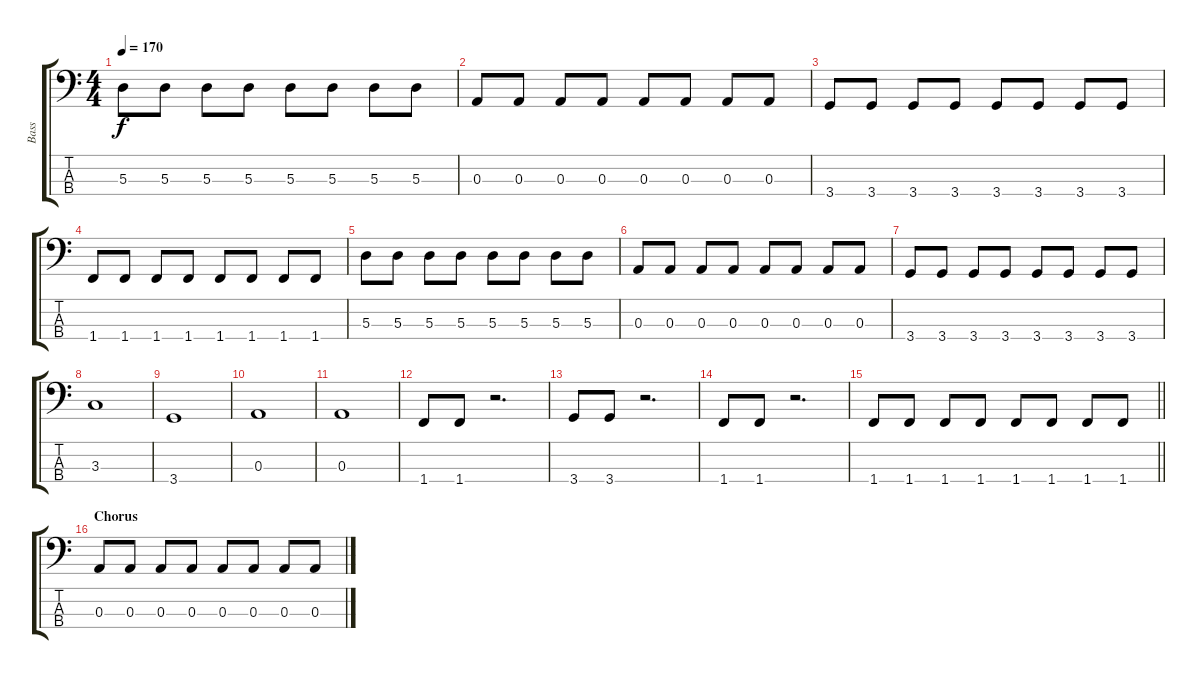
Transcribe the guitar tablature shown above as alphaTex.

\track ("Bass" "Bass") {instrument electricbassfinger}
\staff {score tabs}
\tuning (G2 D2 A1 E1) {hide}
\ts (4 4)
\tempo 170
\clef f4
\ks c
5.3.8{dy f} 5.3.8 5.3.8 5.3.8 5.3.8 5.3.8 5.3.8 5.3.8 |
0.3.8 0.3.8 0.3.8 0.3.8 0.3.8 0.3.8 0.3.8 0.3.8 |
3.4.8 3.4.8 3.4.8 3.4.8 3.4.8 3.4.8 3.4.8 3.4.8 |
1.4.8 1.4.8 1.4.8 1.4.8 1.4.8 1.4.8 1.4.8 1.4.8 |
5.3.8 5.3.8 5.3.8 5.3.8 5.3.8 5.3.8 5.3.8 5.3.8 |
0.3.8 0.3.8 0.3.8 0.3.8 0.3.8 0.3.8 0.3.8 0.3.8 |
3.4.8 3.4.8 3.4.8 3.4.8 3.4.8 3.4.8 3.4.8 3.4.8 |
3.3.1 |
3.4.1 |
0.3.1 |
0.3.1 |
1.4.8 1.4.8 r.2{d} |
3.4.8 3.4.8 r.2{d} |
1.4.8 1.4.8 r.2{d volume 0} |
\barLineRight lightlight
1.4.8{volume 16} 1.4.8 1.4.8 1.4.8 1.4.8 1.4.8 1.4.8 1.4.8 |
\section ("" "Chorus")
0.3.8 0.3.8 0.3.8 0.3.8 0.3.8 0.3.8 0.3.8 0.3.8
